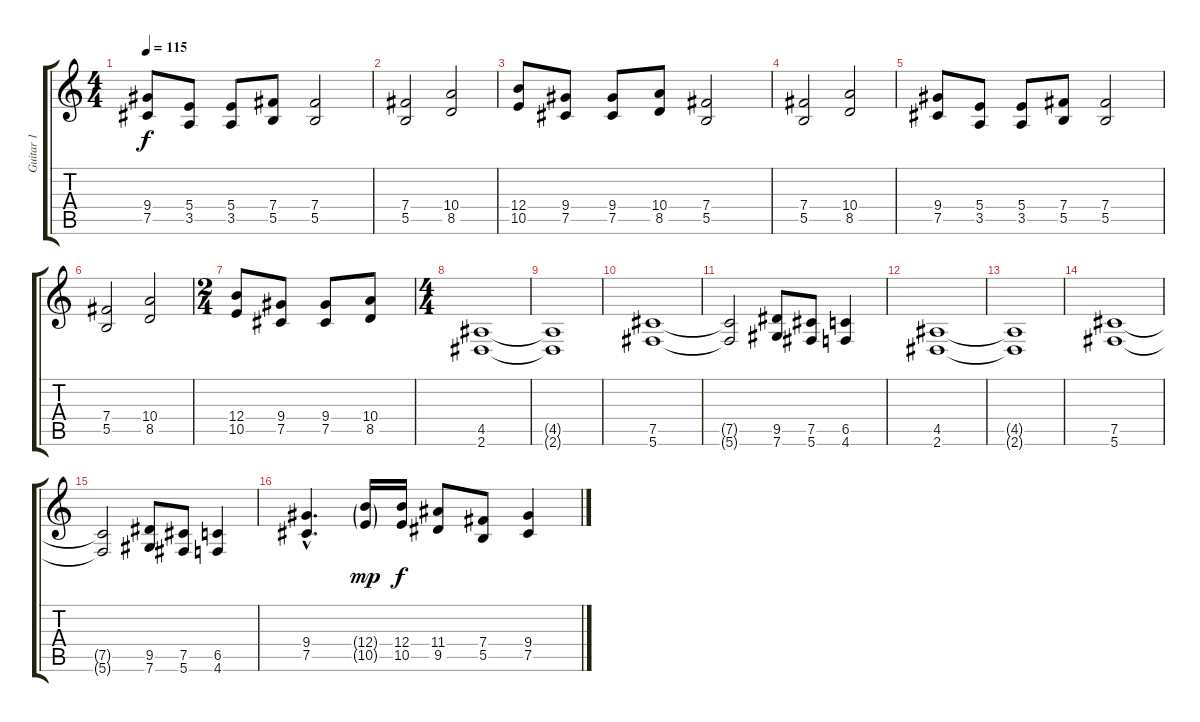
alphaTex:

\track ("Guitar 1" "Guitar 1") {instrument distortionguitar}
\staff {score tabs}
\tuning (Db4 Ab3 E3 B2 Gb2 Db2) {hide}
\ts (4 4)
\tempo 115
\clef g2
\ks c
(9.4 7.5).8{dy f} (5.4 3.5).8 (5.4 3.5).8 (7.4 5.5).8 (7.4 5.5).2 |
(7.4 5.5).2 (10.4 8.5).2 |
(12.4 10.5).8 (9.4 7.5).8 (9.4 7.5).8 (10.4 8.5).8 (7.4 5.5).2 |
(7.4 5.5).2 (10.4 8.5).2 |
(9.4 7.5).8 (5.4 3.5).8 (5.4 3.5).8 (7.4 5.5).8 (7.4 5.5).2 |
(7.4 5.5).2 (10.4 8.5).2 |
\ts (2 4)
(12.4 10.5).8 (9.4 7.5).8 (9.4 7.5).8 (10.4 8.5).8 |
\ts (4 4)
(4.5 2.6).1{volume 16} |
(4.5{t} 2.6{t}).1 |
(7.5 5.6).1 |
(7.5{t} 5.6{t}).2 (9.5 7.6).8 (7.5 5.6).8 (6.5 4.6).4 |
(4.5 2.6).1 |
(4.5{t} 2.6{t}).1 |
(7.5 5.6).1 |
(7.5{t} 5.6{t}).2 (9.5 7.6).8 (7.5 5.6).8 (6.5 4.6).4 |
(9.4{hac} 7.5{hac}).4{d volume 12} (12.4{g} 10.5{g}).16{dy mp} (12.4 10.5).16{dy f} (11.4 9.5).8 (7.4 5.5).8 (9.4 7.5).4
